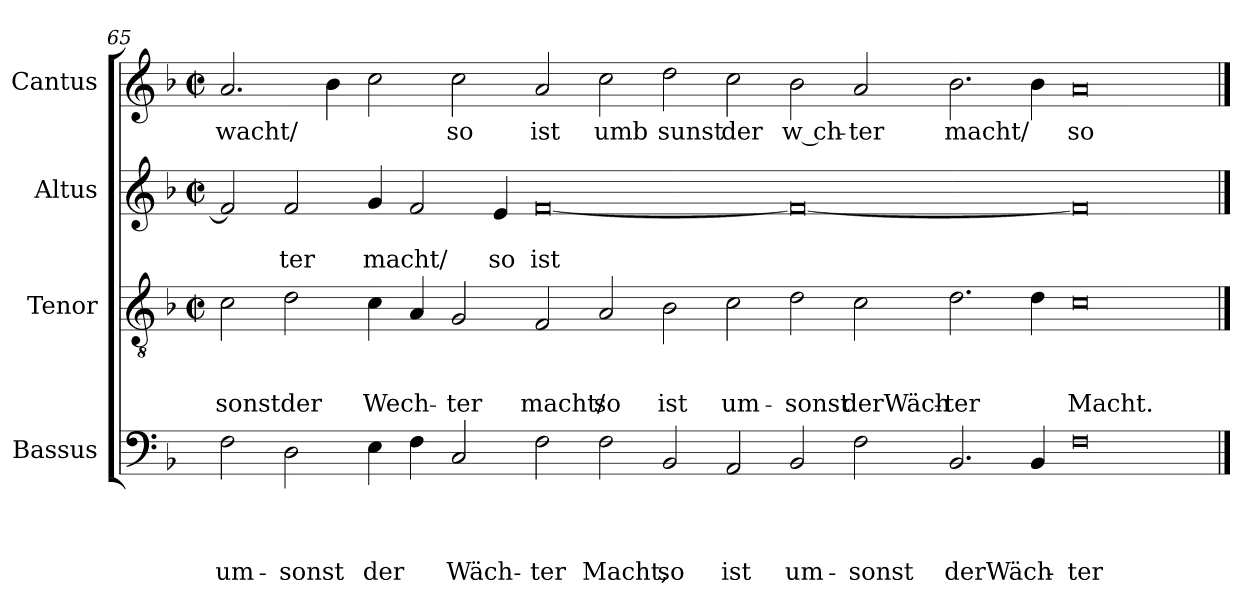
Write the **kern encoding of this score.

**kern	**text	**text	**text	**text	**kern	**text	**text	**text	**kern	**text	**text	**kern	**text
*part4	*part4	*part4	*part4	*part4	*part3	*part3	*part3	*part3	*part2	*part2	*part2	*part1	*part1
*staff4	*staff4	*staff4	*staff4	*staff4	*staff3	*staff3	*staff3	*staff3	*staff2	*staff2	*staff2	*staff1	*staff1
*I"Bassus	*	*	*	*	*I"Tenor	*	*	*	*I"Altus	*	*	*I"Cantus	*
!!LO:LB:g=z
*clefF4	*	*	*	*	*clefGv2	*	*	*	*clefG2	*	*	*clefG2	*
*k[b-]	*	*	*	*	*k[b-]	*	*	*	*k[b-]	*	*	*k[b-]	*
*F:	*	*	*	*	*F:	*	*	*	*F:	*	*	*F:	*
*	*	*	*	*	*M2/2	*	*	*	*M2/2	*	*	*M2/2	*
*	*	*	*	*	*met(c|)	*	*	*	*met(c|)	*	*	*met(c|)	*
=65	=65	=65	=65	=65	=65	=65	=65	=65	=65	=65	=65	=65	=65
!	!	!	!	!LO:LY:b	!	!	!	!LO:LY:b	!	!	!	!	!LO:LY:b
2F\	.	.	.	um-	2c\	.	.	sonstder	2f/]	.	.	2.a/	-wacht/
!	!	!	!	!LO:LY:b	!	!	!	!	!	!	!LO:LY:b	!	!
2D\	.	.	.	-sonst	2d\	.	.	.	2f/	.	-ter	.	.
.	.	.	.	.	.	.	.	.	.	.	.	4b-\	.
!	!	!	!	!LO:LY:b	!	!	!	!LO:LY:b	!	!	!LO:LY:b	!	!
4E\	.	.	.	der	4c\	.	.	Wech-	4g/	.	macht/	2cc\	.
4F\	.	.	.	.	4A/	.	.	.	2f/	.	.	.	.
!	!	!	!	!LO:LY:b	!	!	!	!LO:LY:b	!	!	!	!	!LO:LY:b
2C/	.	.	.	Wäch-	2G/	.	.	-ter	.	.	.	2cc\	so
!	!	!	!	!	!	!	!	!	!	!	!LO:LY:b	!	!
.	.	.	.	.	.	.	.	.	4e/	.	so	.	.
!	!	!	!	!LO:LY:b	!	!	!	!LO:LY:b	!	!	!LO:LY:b	!	!LO:LY:b
2F\	.	.	.	-ter	2F/	.	.	macht/	[<0f	.	ist	2a/	ist
!	!	!	!	!LO:LY:b	!	!	!	!LO:LY:b	!	!	!	!	!LO:LY:b
2F\	.	.	.	Macht,	2A/	.	.	so	.	.	.	2cc\	umb
!	!	!	!	!LO:LY:b	!	!	!	!LO:LY:b	!	!	!	!	!LO:LY:b
2BB-/	.	.	.	so	2B-\	.	.	ist	.	.	.	2dd\	sunst
!	!	!	!	!LO:LY:b	!	!	!	!LO:LY:b	!	!	!	!	!LO:LY:b
2AA/	.	.	.	ist	2c\	.	.	um-	.	.	.	2cc\	der
!	!	!	!	!LO:LY:b	!	!	!	!LO:LY:b	!	!	!	!	!LO:LY:b
2BB-/	.	.	.	um-	2d\	.	.	-sonst	0f_	.	.	2b-\	w ch-
!	!	!	!	!LO:LY:b	!	!	!	!LO:LY:b	!	!	!	!	!LO:LY:b
2F\	.	.	.	-sonst	2c\	.	.	derWäch-	.	.	.	2a/	-ter
!	!	!	!	!LO:LY:b	!	!	!	!LO:LY:b	!	!	!	!	!LO:LY:b
2.BB-/	.	.	.	derWäch-	2.d\	.	.	-ter	.	.	.	2.b-\	macht/
4BB-/	.	.	.	.	4d\	.	.	.	.	.	.	4b-\	.
!	!	!	!	!LO:LY:b	!	!	!	!LO:LY:b	!	!	!	!	!LO:LY:b
0F	.	.	.	-ter	0c	.	.	Macht.	0f]	.	.	0a	so
==	==	==	==	==	==	==	==	==	==	==	==	==	==
*-	*-	*-	*-	*-	*-	*-	*-	*-	*-	*-	*-	*-	*-
